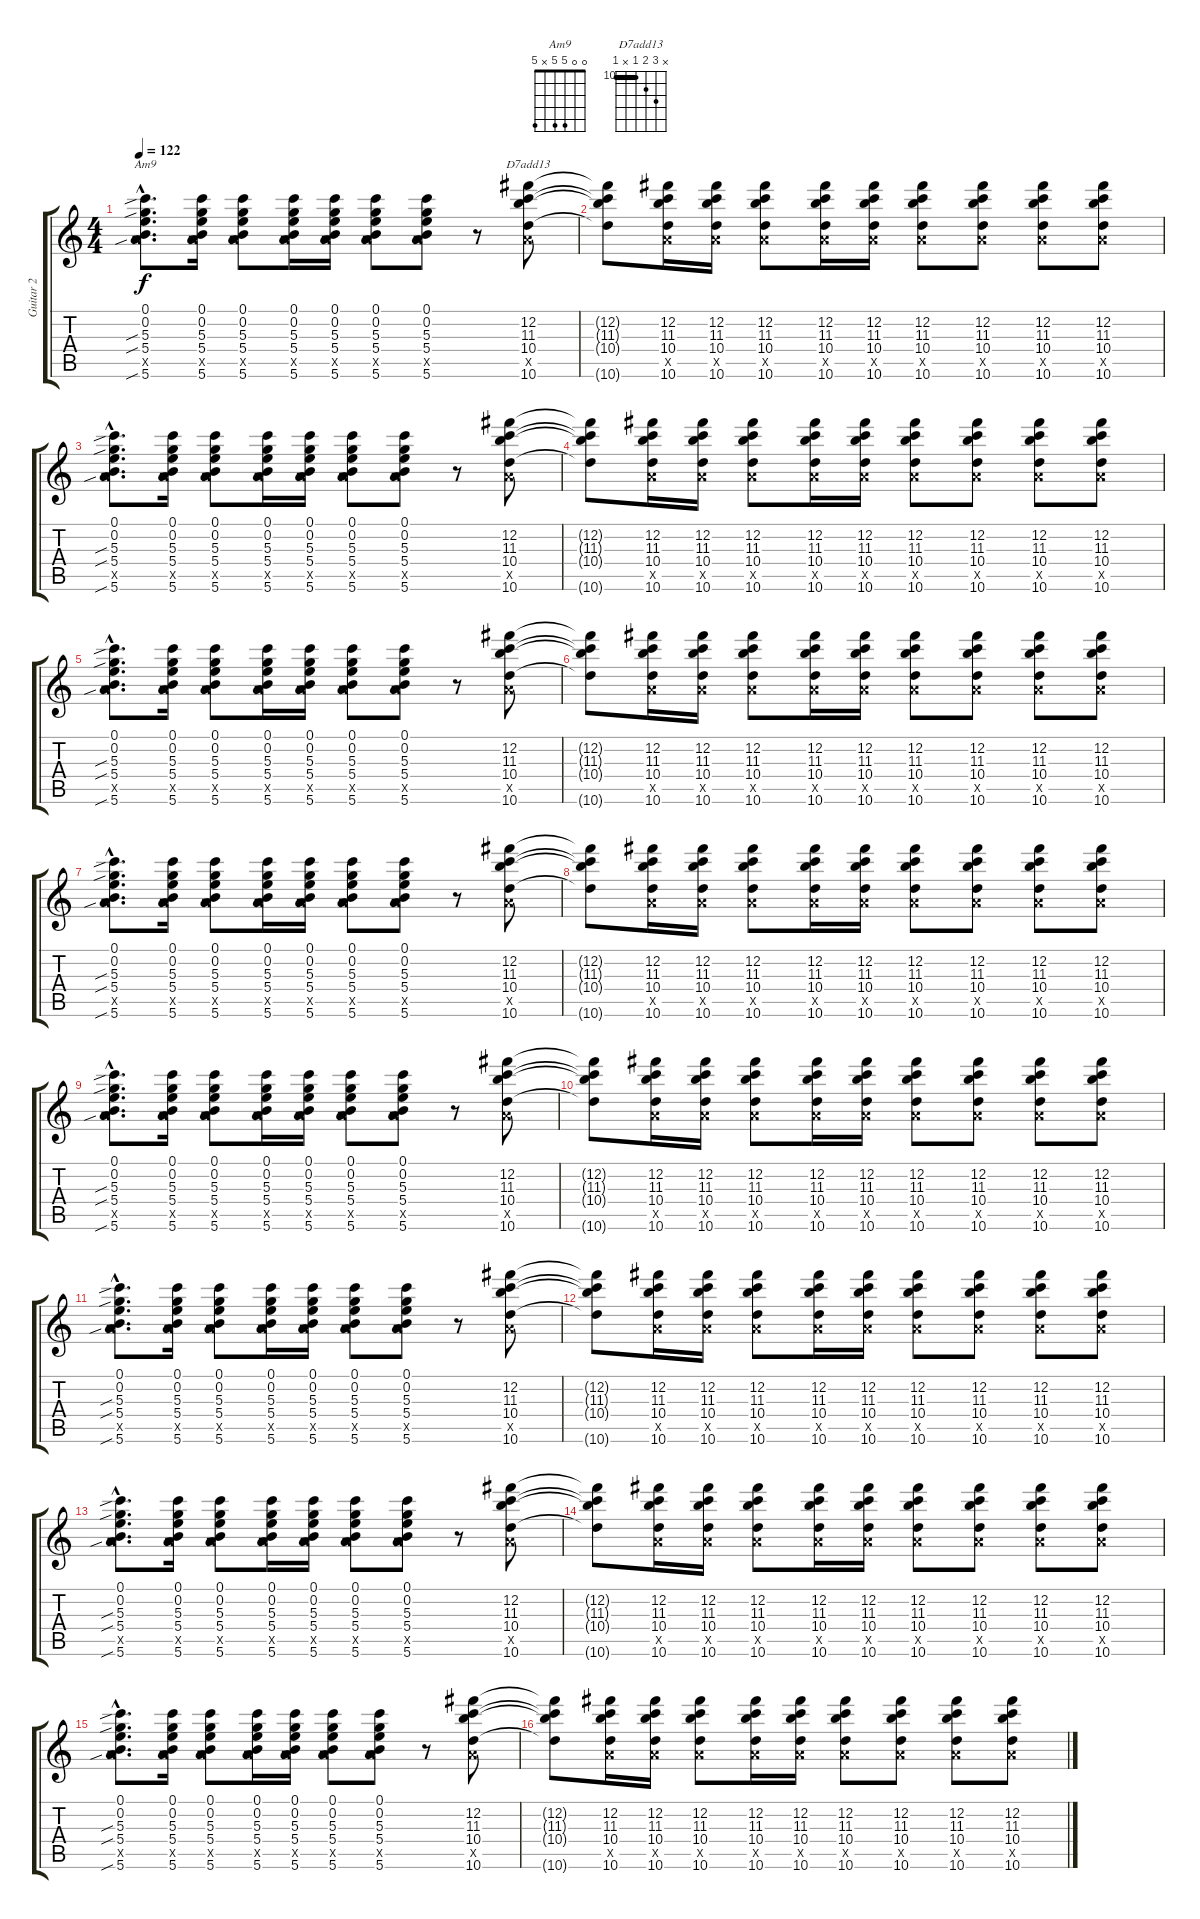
\track ("Guitar 2" "Guitar 2") {instrument electricguitarclean}
\staff {score tabs}
\tuning (E4 B3 G4 D4 A3 E3) {hide}
\chord ("Am9" 0 0 5 5 x 5)
\chord ("D7add13" x 12 11 10 x 10) {firstfret 10 barre 10}
\ts (4 4)
\tempo 122
\clef g2
\ks c
(0.1{hac} 0.2{hac} 5.3{sib hac} 5.4{sib hac} 0.5{hac x} 5.6{sib hac}).8{d ch "Am9" dy f} (0.1 0.2 5.3 5.4 0.5{x} 5.6).16 (0.1 0.2 5.3 5.4 0.5{x} 5.6).8 (0.1 0.2 5.3 5.4 0.5{x} 5.6).16 (0.1 0.2 5.3 5.4 0.5{x} 5.6).16 (0.1 0.2 5.3 5.4 0.5{x} 5.6).8 (0.1 0.2 5.3 5.4 0.5{x} 5.6).8 r.8 (12.2 11.3 10.4 0.5{x} 10.6).8{ch "D7add13"} |
(12.2{t} 11.3{t} 10.4{t} 10.6{t}).8 (12.2 11.3 10.4 0.5{x} 10.6).16 (12.2 11.3 10.4 0.5{x} 10.6).16 (12.2 11.3 10.4 0.5{x} 10.6).8 (12.2 11.3 10.4 0.5{x} 10.6).16 (12.2 11.3 10.4 0.5{x} 10.6).16 (12.2 11.3 10.4 0.5{x} 10.6).8 (12.2 11.3 10.4 0.5{x} 10.6).8 (12.2 11.3 10.4 0.5{x} 10.6).8 (12.2 11.3 10.4 0.5{x} 10.6).8 |
(0.1{hac} 0.2{hac} 5.3{sib hac} 5.4{sib hac} 0.5{hac x} 5.6{sib hac}).8{d} (0.1 0.2 5.3 5.4 0.5{x} 5.6).16 (0.1 0.2 5.3 5.4 0.5{x} 5.6).8 (0.1 0.2 5.3 5.4 0.5{x} 5.6).16 (0.1 0.2 5.3 5.4 0.5{x} 5.6).16 (0.1 0.2 5.3 5.4 0.5{x} 5.6).8 (0.1 0.2 5.3 5.4 0.5{x} 5.6).8 r.8 (12.2 11.3 10.4 0.5{x} 10.6).8 |
(12.2{t} 11.3{t} 10.4{t} 10.6{t}).8 (12.2 11.3 10.4 0.5{x} 10.6).16 (12.2 11.3 10.4 0.5{x} 10.6).16 (12.2 11.3 10.4 0.5{x} 10.6).8 (12.2 11.3 10.4 0.5{x} 10.6).16 (12.2 11.3 10.4 0.5{x} 10.6).16 (12.2 11.3 10.4 0.5{x} 10.6).8 (12.2 11.3 10.4 0.5{x} 10.6).8 (12.2 11.3 10.4 0.5{x} 10.6).8 (12.2 11.3 10.4 0.5{x} 10.6).8 |
(0.1{hac} 0.2{hac} 5.3{sib hac} 5.4{sib hac} 0.5{hac x} 5.6{sib hac}).8{d} (0.1 0.2 5.3 5.4 0.5{x} 5.6).16 (0.1 0.2 5.3 5.4 0.5{x} 5.6).8 (0.1 0.2 5.3 5.4 0.5{x} 5.6).16 (0.1 0.2 5.3 5.4 0.5{x} 5.6).16 (0.1 0.2 5.3 5.4 0.5{x} 5.6).8 (0.1 0.2 5.3 5.4 0.5{x} 5.6).8 r.8 (12.2 11.3 10.4 0.5{x} 10.6).8 |
(12.2{t} 11.3{t} 10.4{t} 10.6{t}).8 (12.2 11.3 10.4 0.5{x} 10.6).16 (12.2 11.3 10.4 0.5{x} 10.6).16 (12.2 11.3 10.4 0.5{x} 10.6).8 (12.2 11.3 10.4 0.5{x} 10.6).16 (12.2 11.3 10.4 0.5{x} 10.6).16 (12.2 11.3 10.4 0.5{x} 10.6).8 (12.2 11.3 10.4 0.5{x} 10.6).8 (12.2 11.3 10.4 0.5{x} 10.6).8 (12.2 11.3 10.4 0.5{x} 10.6).8 |
(0.1{hac} 0.2{hac} 5.3{sib hac} 5.4{sib hac} 0.5{hac x} 5.6{sib hac}).8{d} (0.1 0.2 5.3 5.4 0.5{x} 5.6).16 (0.1 0.2 5.3 5.4 0.5{x} 5.6).8 (0.1 0.2 5.3 5.4 0.5{x} 5.6).16 (0.1 0.2 5.3 5.4 0.5{x} 5.6).16 (0.1 0.2 5.3 5.4 0.5{x} 5.6).8 (0.1 0.2 5.3 5.4 0.5{x} 5.6).8 r.8 (12.2 11.3 10.4 0.5{x} 10.6).8 |
(12.2{t} 11.3{t} 10.4{t} 10.6{t}).8 (12.2 11.3 10.4 0.5{x} 10.6).16 (12.2 11.3 10.4 0.5{x} 10.6).16 (12.2 11.3 10.4 0.5{x} 10.6).8 (12.2 11.3 10.4 0.5{x} 10.6).16 (12.2 11.3 10.4 0.5{x} 10.6).16 (12.2 11.3 10.4 0.5{x} 10.6).8 (12.2 11.3 10.4 0.5{x} 10.6).8 (12.2 11.3 10.4 0.5{x} 10.6).8 (12.2 11.3 10.4 0.5{x} 10.6).8 |
(0.1{hac} 0.2{hac} 5.3{sib hac} 5.4{sib hac} 0.5{hac x} 5.6{sib hac}).8{d} (0.1 0.2 5.3 5.4 0.5{x} 5.6).16 (0.1 0.2 5.3 5.4 0.5{x} 5.6).8 (0.1 0.2 5.3 5.4 0.5{x} 5.6).16 (0.1 0.2 5.3 5.4 0.5{x} 5.6).16 (0.1 0.2 5.3 5.4 0.5{x} 5.6).8 (0.1 0.2 5.3 5.4 0.5{x} 5.6).8 r.8 (12.2 11.3 10.4 0.5{x} 10.6).8 |
(12.2{t} 11.3{t} 10.4{t} 10.6{t}).8 (12.2 11.3 10.4 0.5{x} 10.6).16 (12.2 11.3 10.4 0.5{x} 10.6).16 (12.2 11.3 10.4 0.5{x} 10.6).8 (12.2 11.3 10.4 0.5{x} 10.6).16 (12.2 11.3 10.4 0.5{x} 10.6).16 (12.2 11.3 10.4 0.5{x} 10.6).8 (12.2 11.3 10.4 0.5{x} 10.6).8 (12.2 11.3 10.4 0.5{x} 10.6).8 (12.2 11.3 10.4 0.5{x} 10.6).8 |
(0.1{hac} 0.2{hac} 5.3{sib hac} 5.4{sib hac} 0.5{hac x} 5.6{sib hac}).8{d} (0.1 0.2 5.3 5.4 0.5{x} 5.6).16 (0.1 0.2 5.3 5.4 0.5{x} 5.6).8 (0.1 0.2 5.3 5.4 0.5{x} 5.6).16 (0.1 0.2 5.3 5.4 0.5{x} 5.6).16 (0.1 0.2 5.3 5.4 0.5{x} 5.6).8 (0.1 0.2 5.3 5.4 0.5{x} 5.6).8 r.8 (12.2 11.3 10.4 0.5{x} 10.6).8 |
(12.2{t} 11.3{t} 10.4{t} 10.6{t}).8 (12.2 11.3 10.4 0.5{x} 10.6).16 (12.2 11.3 10.4 0.5{x} 10.6).16 (12.2 11.3 10.4 0.5{x} 10.6).8 (12.2 11.3 10.4 0.5{x} 10.6).16 (12.2 11.3 10.4 0.5{x} 10.6).16 (12.2 11.3 10.4 0.5{x} 10.6).8 (12.2 11.3 10.4 0.5{x} 10.6).8 (12.2 11.3 10.4 0.5{x} 10.6).8 (12.2 11.3 10.4 0.5{x} 10.6).8 |
(0.1{hac} 0.2{hac} 5.3{sib hac} 5.4{sib hac} 0.5{hac x} 5.6{sib hac}).8{d} (0.1 0.2 5.3 5.4 0.5{x} 5.6).16 (0.1 0.2 5.3 5.4 0.5{x} 5.6).8 (0.1 0.2 5.3 5.4 0.5{x} 5.6).16 (0.1 0.2 5.3 5.4 0.5{x} 5.6).16 (0.1 0.2 5.3 5.4 0.5{x} 5.6).8 (0.1 0.2 5.3 5.4 0.5{x} 5.6).8 r.8 (12.2 11.3 10.4 0.5{x} 10.6).8 |
(12.2{t} 11.3{t} 10.4{t} 10.6{t}).8 (12.2 11.3 10.4 0.5{x} 10.6).16 (12.2 11.3 10.4 0.5{x} 10.6).16 (12.2 11.3 10.4 0.5{x} 10.6).8 (12.2 11.3 10.4 0.5{x} 10.6).16 (12.2 11.3 10.4 0.5{x} 10.6).16 (12.2 11.3 10.4 0.5{x} 10.6).8 (12.2 11.3 10.4 0.5{x} 10.6).8 (12.2 11.3 10.4 0.5{x} 10.6).8 (12.2 11.3 10.4 0.5{x} 10.6).8 |
(0.1{hac} 0.2{hac} 5.3{sib hac} 5.4{sib hac} 0.5{hac x} 5.6{sib hac}).8{d} (0.1 0.2 5.3 5.4 0.5{x} 5.6).16 (0.1 0.2 5.3 5.4 0.5{x} 5.6).8 (0.1 0.2 5.3 5.4 0.5{x} 5.6).16 (0.1 0.2 5.3 5.4 0.5{x} 5.6).16 (0.1 0.2 5.3 5.4 0.5{x} 5.6).8 (0.1 0.2 5.3 5.4 0.5{x} 5.6).8 r.8 (12.2 11.3 10.4 0.5{x} 10.6).8 |
(12.2{t} 11.3{t} 10.4{t} 10.6{t}).8 (12.2 11.3 10.4 0.5{x} 10.6).16 (12.2 11.3 10.4 0.5{x} 10.6).16 (12.2 11.3 10.4 0.5{x} 10.6).8 (12.2 11.3 10.4 0.5{x} 10.6).16 (12.2 11.3 10.4 0.5{x} 10.6).16 (12.2 11.3 10.4 0.5{x} 10.6).8 (12.2 11.3 10.4 0.5{x} 10.6).8 (12.2 11.3 10.4 0.5{x} 10.6).8 (12.2 11.3 10.4 0.5{x} 10.6).8
